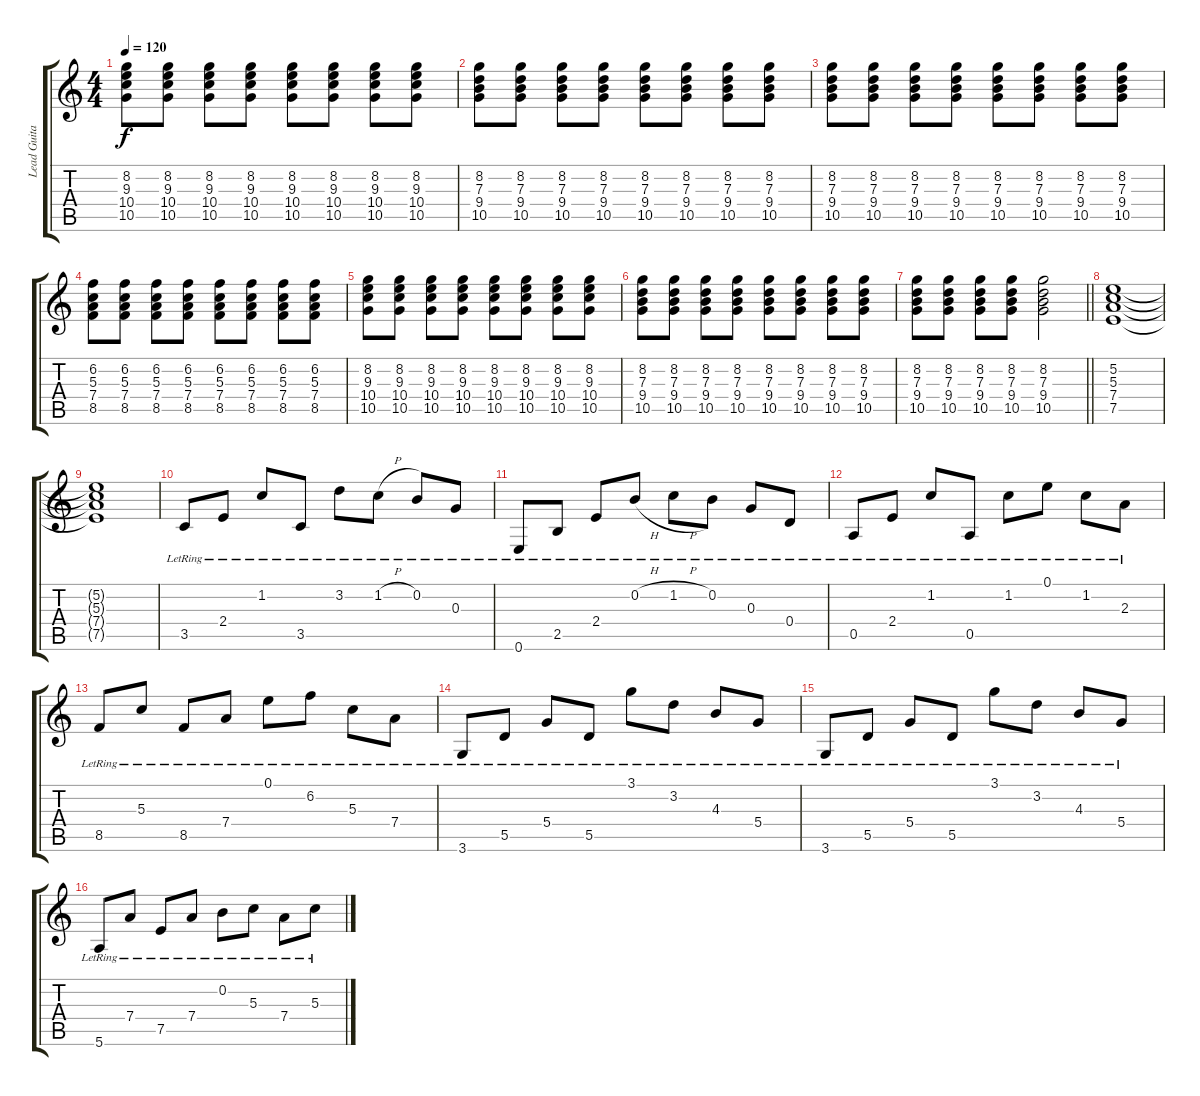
\track ("Lead Guitar" "Lead Guita") {instrument acousticguitarsteel bank 1}
\staff {score tabs}
\tuning (E4 B3 G3 D3 A2 E2) {hide}
\ts (4 4)
\tempo 120
\clef g2
\ks c
(8.2 9.3 10.4 10.5).8{dy f} (8.2 9.3 10.4 10.5).8 (8.2 9.3 10.4 10.5).8 (8.2 9.3 10.4 10.5).8 (8.2 9.3 10.4 10.5).8 (8.2 9.3 10.4 10.5).8 (8.2 9.3 10.4 10.5).8 (8.2 9.3 10.4 10.5).8 |
(8.2 7.3 9.4 10.5).8 (8.2 7.3 9.4 10.5).8 (8.2 7.3 9.4 10.5).8 (8.2 7.3 9.4 10.5).8 (8.2 7.3 9.4 10.5).8 (8.2 7.3 9.4 10.5).8 (8.2 7.3 9.4 10.5).8 (8.2 7.3 9.4 10.5).8 |
(8.2 7.3 9.4 10.5).8 (8.2 7.3 9.4 10.5).8 (8.2 7.3 9.4 10.5).8 (8.2 7.3 9.4 10.5).8 (8.2 7.3 9.4 10.5).8 (8.2 7.3 9.4 10.5).8 (8.2 7.3 9.4 10.5).8 (8.2 7.3 9.4 10.5).8 |
(6.2 5.3 7.4 8.5).8 (6.2 5.3 7.4 8.5).8 (6.2 5.3 7.4 8.5).8 (6.2 5.3 7.4 8.5).8 (6.2 5.3 7.4 8.5).8 (6.2 5.3 7.4 8.5).8 (6.2 5.3 7.4 8.5).8 (6.2 5.3 7.4 8.5).8 |
(8.2 9.3 10.4 10.5).8 (8.2 9.3 10.4 10.5).8 (8.2 9.3 10.4 10.5).8 (8.2 9.3 10.4 10.5).8 (8.2 9.3 10.4 10.5).8 (8.2 9.3 10.4 10.5).8 (8.2 9.3 10.4 10.5).8 (8.2 9.3 10.4 10.5).8 |
(8.2 7.3 9.4 10.5).8 (8.2 7.3 9.4 10.5).8 (8.2 7.3 9.4 10.5).8 (8.2 7.3 9.4 10.5).8 (8.2 7.3 9.4 10.5).8 (8.2 7.3 9.4 10.5).8 (8.2 7.3 9.4 10.5).8 (8.2 7.3 9.4 10.5).8 |
\barLineRight lightlight
(8.2 7.3 9.4 10.5).8 (8.2 7.3 9.4 10.5).8 (8.2 7.3 9.4 10.5).8 (8.2 7.3 9.4 10.5).8 (8.2 7.3 9.4 10.5).2 |
(5.2 5.3 7.4 7.5).1 |
(5.2{t} 5.3{t} 7.4{t} 7.5{t}).1 |
3.5{lr}.8 2.4{lr}.8 1.2{lr}.8 3.5{lr}.8 3.2{lr}.8 1.2{h lr}.8 0.2{lr}.8 0.3{lr}.8 |
0.6{lr}.8 2.5{lr}.8 2.4{lr}.8 0.2{h lr}.8 1.2{h lr}.8 0.2{lr}.8 0.3{lr}.8 0.4{lr}.8 |
0.5{lr}.8 2.4{lr}.8 1.2{lr}.8 0.5{lr}.8 1.2{lr}.8 0.1{lr}.8 1.2{lr}.8 2.3{lr}.8 |
8.5{lr}.8 5.3{lr}.8 8.5{lr}.8 7.4{lr}.8 0.1{lr}.8 6.2{lr}.8 5.3{lr}.8 7.4{lr}.8 |
3.6{lr}.8 5.5{lr}.8 5.4{lr}.8 5.5{lr}.8 3.1{lr}.8 3.2{lr}.8 4.3{lr}.8 5.4{lr}.8 |
3.6{lr}.8 5.5{lr}.8 5.4{lr}.8 5.5{lr}.8 3.1{lr}.8 3.2{lr}.8 4.3{lr}.8 5.4{lr}.8 |
5.6{lr}.8 7.4{lr}.8 7.5{lr}.8 7.4{lr}.8 0.2{lr}.8 5.3{lr}.8 7.4{lr}.8 5.3{lr}.8
